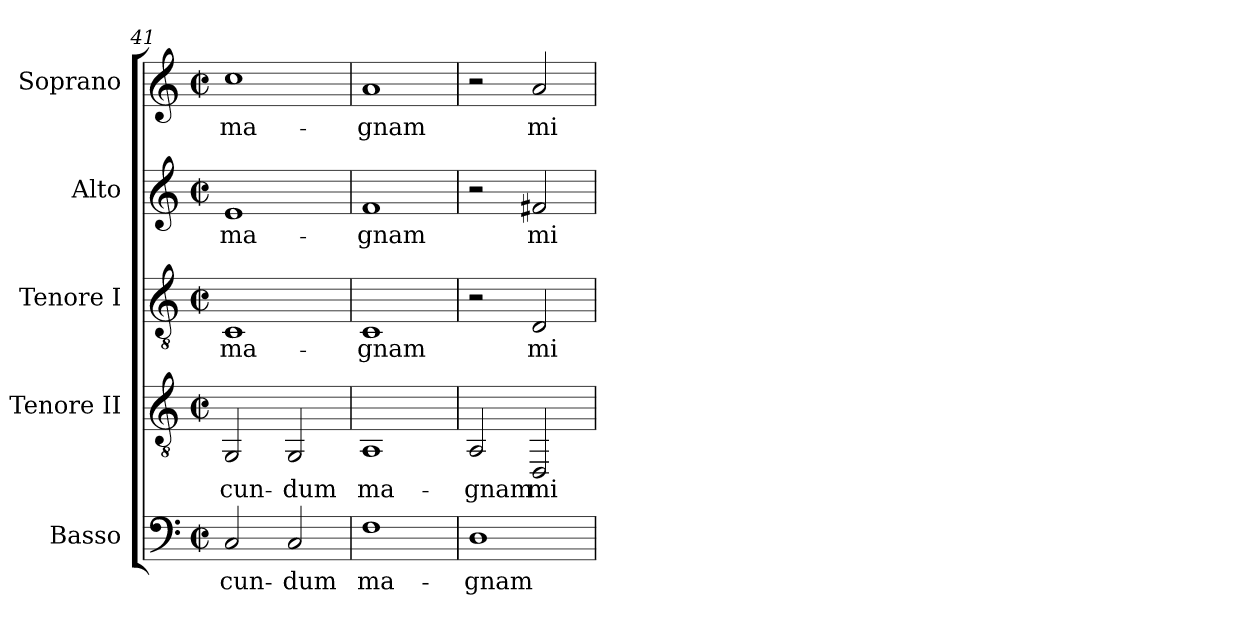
**kern	**text	**kern	**text	**kern	**text	**kern	**text	**kern	**text
*part5	*part5	*part4	*part4	*part3	*part3	*part2	*part2	*part1	*part1
*staff5	*staff5	*staff4	*staff4	*staff3	*staff3	*staff2	*staff2	*staff1	*staff1
*I"Basso	*	*I"Tenore II	*	*I"Tenore I	*	*I"Alto	*	*I"Soprano	*
*I'B.	*	*I'T.	*	*I'T.	*	*I'A.	*	*I'S.	*
*clefF4	*	*clefGv2	*	*clefGv2	*	*clefG2	*	*clefG2	*
*k[]	*	*k[]	*	*k[]	*	*k[]	*	*k[]	*
*C:	*	*C:	*	*C:	*	*C:	*	*C:	*
*M2/2	*	*M2/2	*	*M2/2	*	*M2/2	*	*M2/2	*
*met(c|)	*	*met(c|)	*	*met(c|)	*	*met(c|)	*	*met(c|)	*
=41	=41	=41	=41	=41	=41	=41	=41	=41	=41
!	!LO:LY:b:color=#000000	!	!	!	!	!	!	!	!
!	!	!	!LO:LY:b:color=#000000	!	!	!	!	!	!
!	!	!	!	!	!LO:LY:b:color=#000000	!	!	!	!
!	!	!	!	!	!	!	!LO:LY:b:color=#000000	!	!
!	!	!	!	!	!	!	!	!	!LO:LY:b:color=#000000
2Ci/	-cun-	2GGi/	-cun-	1Ci	ma-	1ei	ma-	1cci	ma-
!	!LO:LY:b:color=#000000	!	!	!	!	!	!	!	!
!	!	!	!LO:LY:b:color=#000000	!	!	!	!	!	!
2Ci/	-dum	2GGi/	-dum	.	.	.	.	.	.
=42	=42	=42	=42	=42	=42	=42	=42	=42	=42
!	!LO:LY:b:color=#000000	!	!	!	!	!	!	!	!
!	!	!	!LO:LY:b:color=#000000	!	!	!	!	!	!
!	!	!	!	!	!LO:LY:b:color=#000000	!	!	!	!
!	!	!	!	!	!	!	!LO:LY:b:color=#000000	!	!
!	!	!	!	!	!	!	!	!	!LO:LY:b:color=#000000
1Fi	ma-	1AAi	ma-	1Ci	-gnam	1fi	-gnam	1ai	-gnam
=43	=43	=43	=43	=43	=43	=43	=43	=43	=43
!	!LO:LY:b:color=#000000	!	!	!	!	!	!	!	!
!	!	!	!LO:LY:b:color=#000000	!	!	!	!	!	!
1Di	-gnam	2AAi/	-gnam	2r	.	2r	.	2r	.
!	!	!	!LO:LY:b:color=#000000	!	!	!	!	!	!
!	!	!	!	!	!LO:LY:b:color=#000000	!	!	!	!
!	!	!	!	!	!	!	!LO:LY:b:color=#000000	!	!
!	!	!	!	!	!	!	!	!	!LO:LY:b:color=#000000
.	.	2DDi/	mi-	2Di/	mi-	2f#Xi/	mi-	2ai/	mi-
=	=	=	=	=	=	=	=	=	=
*-	*-	*-	*-	*-	*-	*-	*-	*-	*-
